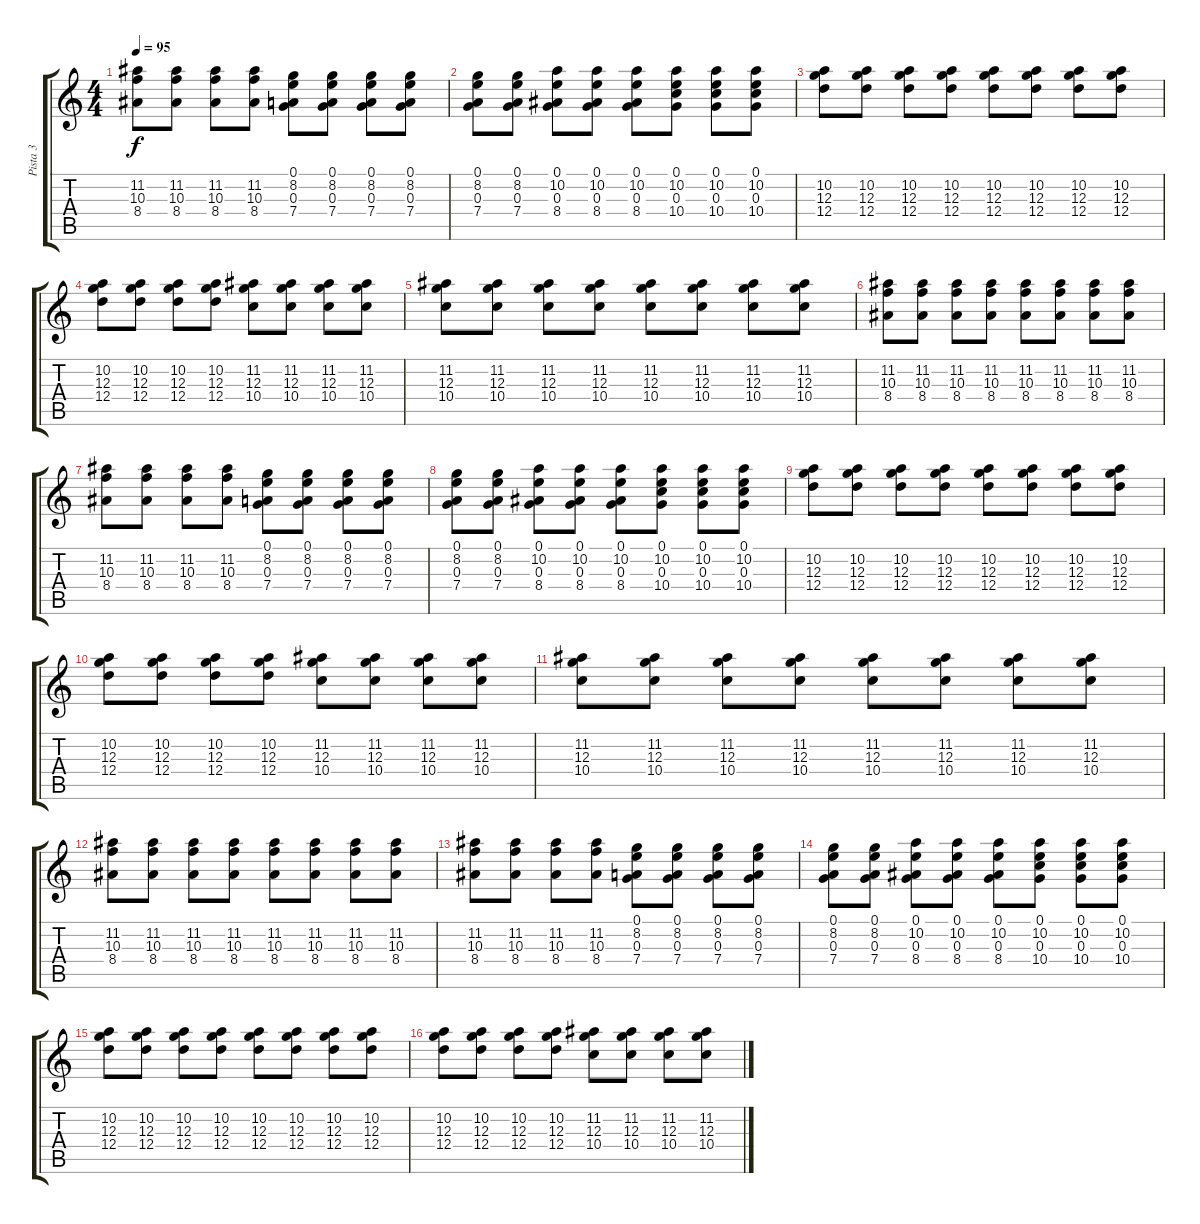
\track ("Pista 3" "Pista 3") {instrument electricguitarjazz}
\staff {score tabs}
\tuning (E4 B3 G3 D3 A2 E2) {hide}
\ts (4 4)
\tempo 95
\clef g2
\ks c
(11.2 10.3 8.4).8{dy f} (11.2 10.3 8.4).8 (11.2 10.3 8.4).8 (11.2 10.3 8.4).8 (0.1 8.2 0.3 7.4).8 (0.1 8.2 0.3 7.4).8 (0.1 8.2 0.3 7.4).8 (0.1 8.2 0.3 7.4).8 |
(0.1 8.2 0.3 7.4).8 (0.1 8.2 0.3 7.4).8 (0.1 10.2 0.3 8.4).8 (0.1 10.2 0.3 8.4).8 (0.1 10.2 0.3 8.4).8 (0.1 10.2 0.3 10.4).8 (0.1 10.2 0.3 10.4).8 (0.1 10.2 0.3 10.4).8 |
(10.2 12.3 12.4).8{volume 9 instrument overdrivenguitar} (10.2 12.3 12.4).8 (10.2 12.3 12.4).8 (10.2 12.3 12.4).8 (10.2 12.3 12.4).8 (10.2 12.3 12.4).8 (10.2 12.3 12.4).8 (10.2 12.3 12.4).8 |
(10.2 12.3 12.4).8 (10.2 12.3 12.4).8 (10.2 12.3 12.4).8 (10.2 12.3 12.4).8 (11.2 12.3 10.4).8 (11.2 12.3 10.4).8 (11.2 12.3 10.4).8 (11.2 12.3 10.4).8 |
(11.2 12.3 10.4).8 (11.2 12.3 10.4).8 (11.2 12.3 10.4).8 (11.2 12.3 10.4).8 (11.2 12.3 10.4).8 (11.2 12.3 10.4).8 (11.2 12.3 10.4).8 (11.2 12.3 10.4).8 |
(11.2 10.3 8.4).8 (11.2 10.3 8.4).8 (11.2 10.3 8.4).8 (11.2 10.3 8.4).8 (11.2 10.3 8.4).8 (11.2 10.3 8.4).8 (11.2 10.3 8.4).8 (11.2 10.3 8.4).8 |
(11.2 10.3 8.4).8 (11.2 10.3 8.4).8 (11.2 10.3 8.4).8 (11.2 10.3 8.4).8 (0.1 8.2 0.3 7.4).8 (0.1 8.2 0.3 7.4).8 (0.1 8.2 0.3 7.4).8 (0.1 8.2 0.3 7.4).8 |
(0.1 8.2 0.3 7.4).8 (0.1 8.2 0.3 7.4).8 (0.1 10.2 0.3 8.4).8 (0.1 10.2 0.3 8.4).8 (0.1 10.2 0.3 8.4).8 (0.1 10.2 0.3 10.4).8 (0.1 10.2 0.3 10.4).8 (0.1 10.2 0.3 10.4).8 |
(10.2 12.3 12.4).8{volume 9 instrument overdrivenguitar} (10.2 12.3 12.4).8 (10.2 12.3 12.4).8 (10.2 12.3 12.4).8 (10.2 12.3 12.4).8 (10.2 12.3 12.4).8 (10.2 12.3 12.4).8 (10.2 12.3 12.4).8 |
(10.2 12.3 12.4).8 (10.2 12.3 12.4).8 (10.2 12.3 12.4).8 (10.2 12.3 12.4).8 (11.2 12.3 10.4).8 (11.2 12.3 10.4).8 (11.2 12.3 10.4).8 (11.2 12.3 10.4).8 |
(11.2 12.3 10.4).8 (11.2 12.3 10.4).8 (11.2 12.3 10.4).8 (11.2 12.3 10.4).8 (11.2 12.3 10.4).8 (11.2 12.3 10.4).8 (11.2 12.3 10.4).8 (11.2 12.3 10.4).8 |
(11.2 10.3 8.4).8 (11.2 10.3 8.4).8 (11.2 10.3 8.4).8 (11.2 10.3 8.4).8 (11.2 10.3 8.4).8 (11.2 10.3 8.4).8 (11.2 10.3 8.4).8 (11.2 10.3 8.4).8 |
(11.2 10.3 8.4).8 (11.2 10.3 8.4).8 (11.2 10.3 8.4).8 (11.2 10.3 8.4).8 (0.1 8.2 0.3 7.4).8 (0.1 8.2 0.3 7.4).8 (0.1 8.2 0.3 7.4).8 (0.1 8.2 0.3 7.4).8 |
(0.1 8.2 0.3 7.4).8 (0.1 8.2 0.3 7.4).8 (0.1 10.2 0.3 8.4).8 (0.1 10.2 0.3 8.4).8 (0.1 10.2 0.3 8.4).8 (0.1 10.2 0.3 10.4).8 (0.1 10.2 0.3 10.4).8 (0.1 10.2 0.3 10.4).8 |
(10.2 12.3 12.4).8{volume 9 instrument overdrivenguitar} (10.2 12.3 12.4).8 (10.2 12.3 12.4).8 (10.2 12.3 12.4).8 (10.2 12.3 12.4).8 (10.2 12.3 12.4).8 (10.2 12.3 12.4).8 (10.2 12.3 12.4).8 |
(10.2 12.3 12.4).8 (10.2 12.3 12.4).8 (10.2 12.3 12.4).8 (10.2 12.3 12.4).8 (11.2 12.3 10.4).8 (11.2 12.3 10.4).8 (11.2 12.3 10.4).8 (11.2 12.3 10.4).8
